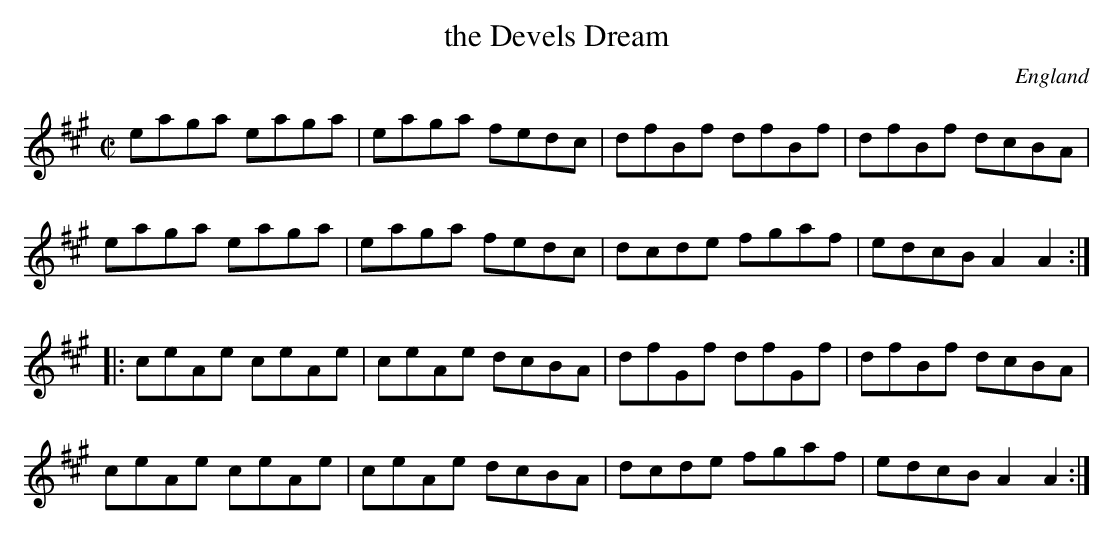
X:1
T:the Devels Dream
L:1/8
M:C|
O:England
K:A
eaga eaga | eaga fedc | dfBf dfBf | dfBf dcBA |
eaga eaga | eaga fedc | dcde fgaf | edcB A2A2 ::
ceAe ceAe | ceAe dcBA | dfGf dfGf | dfBf dcBA |
ceAe ceAe | ceAe dcBA | dcde fgaf | edcB A2A2 :|
